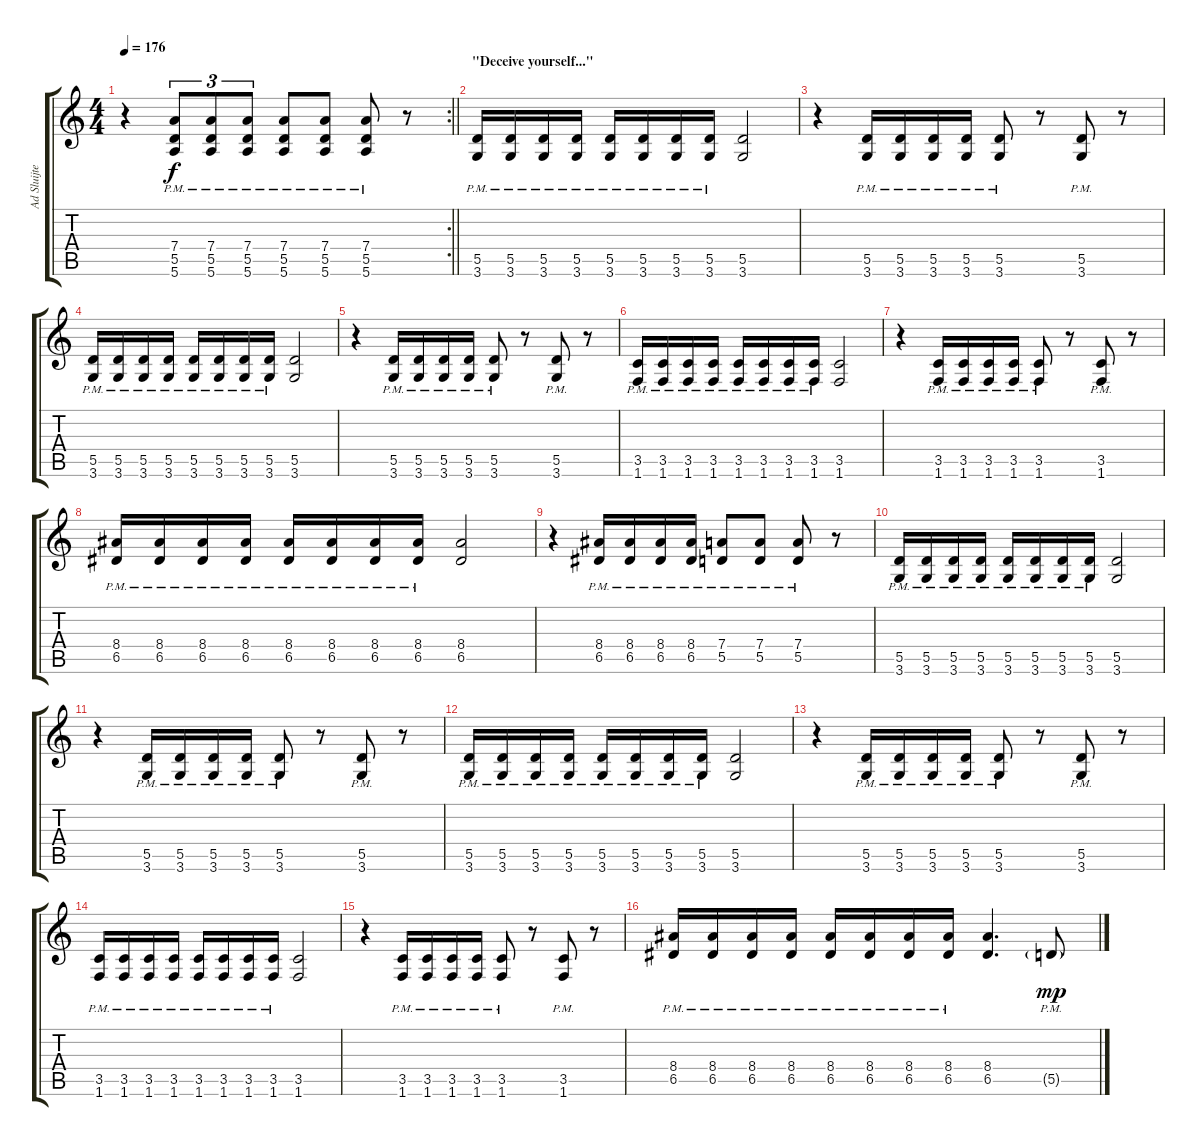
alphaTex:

\track ("Ad Sluijter" "Ad Sluijte") {instrument distortionguitar}
\staff {score tabs}
\tuning (E4 B3 G3 D3 A2 E2) {hide}
\rc 2
\ts (4 4)
\tempo 176
\clef g2
\barLineRight lightlight
\ks c
r.4{dy f} (7.4{pm} 5.5{pm} 5.6{pm}).8{tu (3 2)} (7.4{pm} 5.5{pm} 5.6{pm}).8{tu (3 2)} (7.4{pm} 5.5{pm} 5.6{pm}).8{tu (3 2)} (7.4{pm} 5.5{pm} 5.6{pm}).8 (7.4{pm} 5.5{pm} 5.6{pm}).8 (7.4{pm} 5.5{pm} 5.6{pm}).8 r.8 |
\section ("" "\"Deceive yourself...\"")
(5.5{pm} 3.6{pm}).16 (5.5{pm} 3.6{pm}).16 (5.5{pm} 3.6{pm}).16 (5.5{pm} 3.6{pm}).16 (5.5{pm} 3.6{pm}).16 (5.5{pm} 3.6{pm}).16 (5.5{pm} 3.6{pm}).16 (5.5{pm} 3.6{pm}).16 (5.5 3.6).2 |
r.4 (5.5{pm} 3.6{pm}).16 (5.5{pm} 3.6{pm}).16 (5.5{pm} 3.6{pm}).16 (5.5{pm} 3.6{pm}).16 (5.5{pm} 3.6{pm}).8 r.8 (5.5{pm} 3.6{pm}).8 r.8 |
(5.5{pm} 3.6{pm}).16 (5.5{pm} 3.6{pm}).16 (5.5{pm} 3.6{pm}).16 (5.5{pm} 3.6{pm}).16 (5.5{pm} 3.6{pm}).16 (5.5{pm} 3.6{pm}).16 (5.5{pm} 3.6{pm}).16 (5.5{pm} 3.6{pm}).16 (5.5 3.6).2 |
r.4 (5.5{pm} 3.6{pm}).16 (5.5{pm} 3.6{pm}).16 (5.5{pm} 3.6{pm}).16 (5.5{pm} 3.6{pm}).16 (5.5{pm} 3.6{pm}).8 r.8 (5.5{pm} 3.6{pm}).8 r.8 |
(3.5{pm} 1.6{pm}).16 (3.5{pm} 1.6{pm}).16 (3.5{pm} 1.6{pm}).16 (3.5{pm} 1.6{pm}).16 (3.5{pm} 1.6{pm}).16 (3.5{pm} 1.6{pm}).16 (3.5{pm} 1.6{pm}).16 (3.5{pm} 1.6{pm}).16 (3.5 1.6).2 |
r.4 (3.5{pm} 1.6{pm}).16 (3.5{pm} 1.6{pm}).16 (3.5{pm} 1.6{pm}).16 (3.5{pm} 1.6{pm}).16 (3.5{pm} 1.6{pm}).8 r.8 (3.5{pm} 1.6{pm}).8 r.8 |
(8.4{pm} 6.5{pm}).16 (8.4{pm} 6.5{pm}).16 (8.4{pm} 6.5{pm}).16 (8.4{pm} 6.5{pm}).16 (8.4{pm} 6.5{pm}).16 (8.4{pm} 6.5{pm}).16 (8.4{pm} 6.5{pm}).16 (8.4{pm} 6.5{pm}).16 (8.4 6.5).2 |
r.4 (8.4{pm} 6.5{pm}).16 (8.4{pm} 6.5{pm}).16 (8.4{pm} 6.5{pm}).16 (8.4{pm} 6.5{pm}).16 (7.4{pm} 5.5{pm}).8 (7.4{pm} 5.5{pm}).8 (7.4{pm} 5.5{pm}).8 r.8 |
(5.5{pm} 3.6{pm}).16 (5.5{pm} 3.6{pm}).16 (5.5{pm} 3.6{pm}).16 (5.5{pm} 3.6{pm}).16 (5.5{pm} 3.6{pm}).16 (5.5{pm} 3.6{pm}).16 (5.5{pm} 3.6{pm}).16 (5.5{pm} 3.6{pm}).16 (5.5 3.6).2 |
r.4 (5.5{pm} 3.6{pm}).16 (5.5{pm} 3.6{pm}).16 (5.5{pm} 3.6{pm}).16 (5.5{pm} 3.6{pm}).16 (5.5{pm} 3.6{pm}).8 r.8 (5.5{pm} 3.6{pm}).8 r.8 |
(5.5{pm} 3.6{pm}).16 (5.5{pm} 3.6{pm}).16 (5.5{pm} 3.6{pm}).16 (5.5{pm} 3.6{pm}).16 (5.5{pm} 3.6{pm}).16 (5.5{pm} 3.6{pm}).16 (5.5{pm} 3.6{pm}).16 (5.5{pm} 3.6{pm}).16 (5.5 3.6).2 |
r.4 (5.5{pm} 3.6{pm}).16 (5.5{pm} 3.6{pm}).16 (5.5{pm} 3.6{pm}).16 (5.5{pm} 3.6{pm}).16 (5.5{pm} 3.6{pm}).8 r.8 (5.5{pm} 3.6{pm}).8 r.8 |
(3.5{pm} 1.6{pm}).16 (3.5{pm} 1.6{pm}).16 (3.5{pm} 1.6{pm}).16 (3.5{pm} 1.6{pm}).16 (3.5{pm} 1.6{pm}).16 (3.5{pm} 1.6{pm}).16 (3.5{pm} 1.6{pm}).16 (3.5{pm} 1.6{pm}).16 (3.5 1.6).2 |
r.4 (3.5{pm} 1.6{pm}).16 (3.5{pm} 1.6{pm}).16 (3.5{pm} 1.6{pm}).16 (3.5{pm} 1.6{pm}).16 (3.5{pm} 1.6{pm}).8 r.8 (3.5{pm} 1.6{pm}).8 r.8 |
(8.4{pm} 6.5{pm}).16 (8.4{pm} 6.5{pm}).16 (8.4{pm} 6.5{pm}).16 (8.4{pm} 6.5{pm}).16 (8.4{pm} 6.5{pm}).16 (8.4{pm} 6.5{pm}).16 (8.4{pm} 6.5{pm}).16 (8.4{pm} 6.5{pm}).16 (8.4 6.5).4{d} 5.5{g pm}.8{dy mp}
